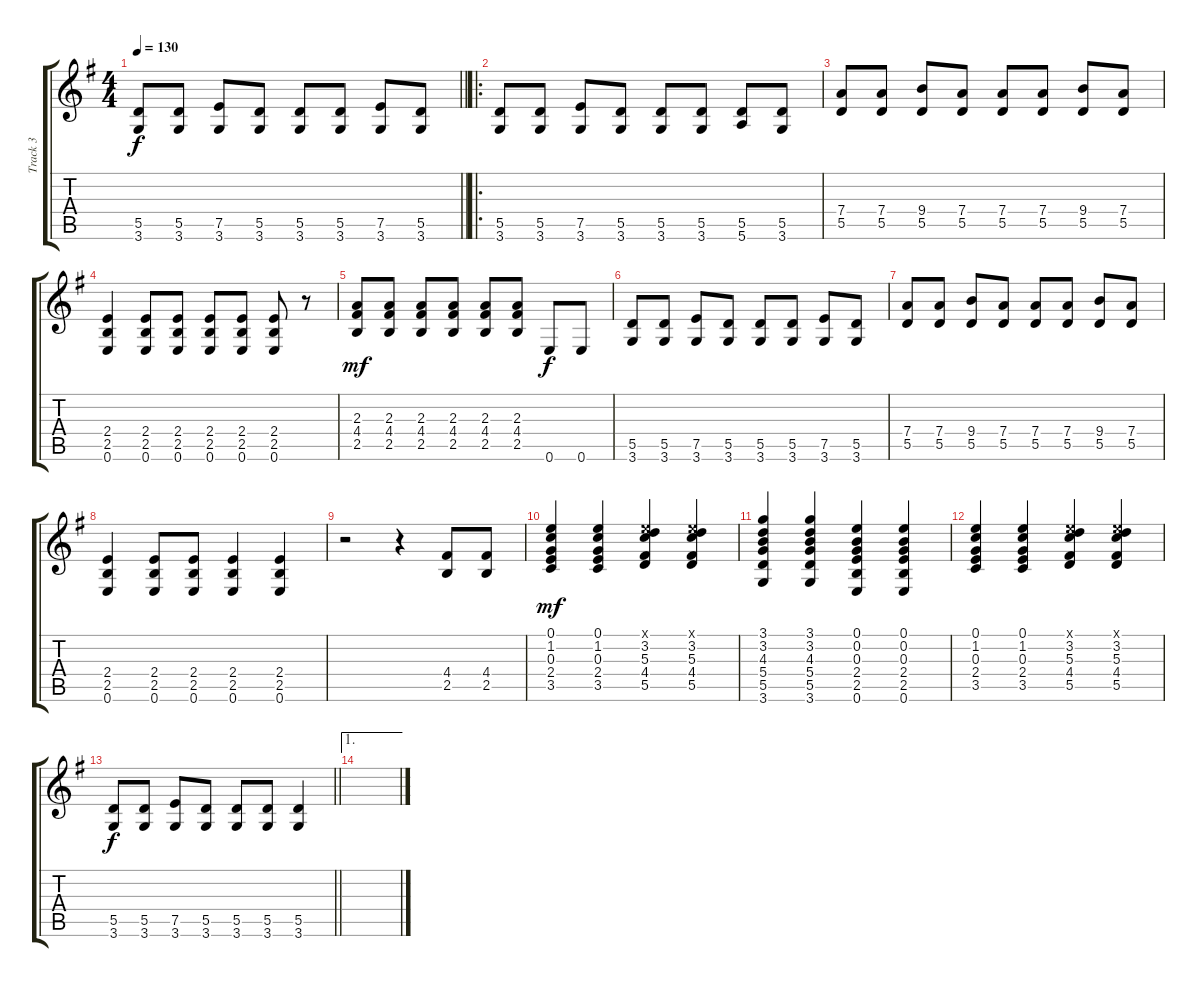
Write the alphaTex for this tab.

\track ("Track 3" "Track 3") {instrument electricguitarclean}
\staff {score tabs}
\tuning (E4 B3 G3 D3 A2 E2) {hide}
\ts (4 4)
\tempo 130
\clef g2
\barLineRight lightlight
\ks g
(5.5 3.6).8{dy f} (5.5 3.6).8 (7.5 3.6).8 (5.5 3.6).8 (5.5 3.6).8 (5.5 3.6).8 (7.5 3.6).8 (5.5 3.6).8 |
\ro
(5.5 3.6).8 (5.5 3.6).8 (7.5 3.6).8 (5.5 3.6).8 (5.5 3.6).8 (5.5 3.6).8 (5.5 5.6).8 (5.5 3.6).8 |
(7.4 5.5).8 (7.4 5.5).8 (9.4 5.5).8 (7.4 5.5).8 (7.4 5.5).8 (7.4 5.5).8 (9.4 5.5).8 (7.4 5.5).8 |
(2.4 2.5 0.6).4 (2.4 2.5 0.6).8 (2.4 2.5 0.6).8 (2.4 2.5 0.6).8 (2.4 2.5 0.6).8 (2.4 2.5 0.6).8 r.8 |
(2.3 4.4 2.5).8{dy mf} (2.3 4.4 2.5).8 (2.3 4.4 2.5).8 (2.3 4.4 2.5).8 (2.3 4.4 2.5).8 (2.3 4.4 2.5).8 0.6.8{dy f} 0.6.8 |
(5.5 3.6).8 (5.5 3.6).8 (7.5 3.6).8 (5.5 3.6).8 (5.5 3.6).8 (5.5 3.6).8 (7.5 3.6).8 (5.5 3.6).8 |
(7.4 5.5).8 (7.4 5.5).8 (9.4 5.5).8 (7.4 5.5).8 (7.4 5.5).8 (7.4 5.5).8 (9.4 5.5).8 (7.4 5.5).8 |
(2.4 2.5 0.6).4 (2.4 2.5 0.6).8 (2.4 2.5 0.6).8 (2.4 2.5 0.6).4 (2.4 2.5 0.6).4 |
r.2 r.4 (4.4 2.5).8 (4.4 2.5).8 |
(0.1 1.2 0.3 2.4 3.5).4{dy mf} (0.1 1.2 0.3 2.4 3.5).4 (0.1{x} 3.2 5.3 4.4 5.5).4 (0.1{x} 3.2 5.3 4.4 5.5).4 |
(3.1 3.2 4.3 5.4 5.5 3.6).4 (3.1 3.2 4.3 5.4 5.5 3.6).4 (0.1 0.2 0.3 2.4 2.5 0.6).4 (0.1 0.2 0.3 2.4 2.5 0.6).4 |
(0.1 1.2 0.3 2.4 3.5).4 (0.1 1.2 0.3 2.4 3.5).4 (0.1{x} 3.2 5.3 4.4 5.5).4 (0.1{x} 3.2 5.3 4.4 5.5).4 |
\barLineRight lightlight
(5.5 3.6).8{dy f} (5.5 3.6).8 (7.5 3.6).8 (5.5 3.6).8 (5.5 3.6).8 (5.5 3.6).8 (5.5 3.6).4 |
\ae 1
